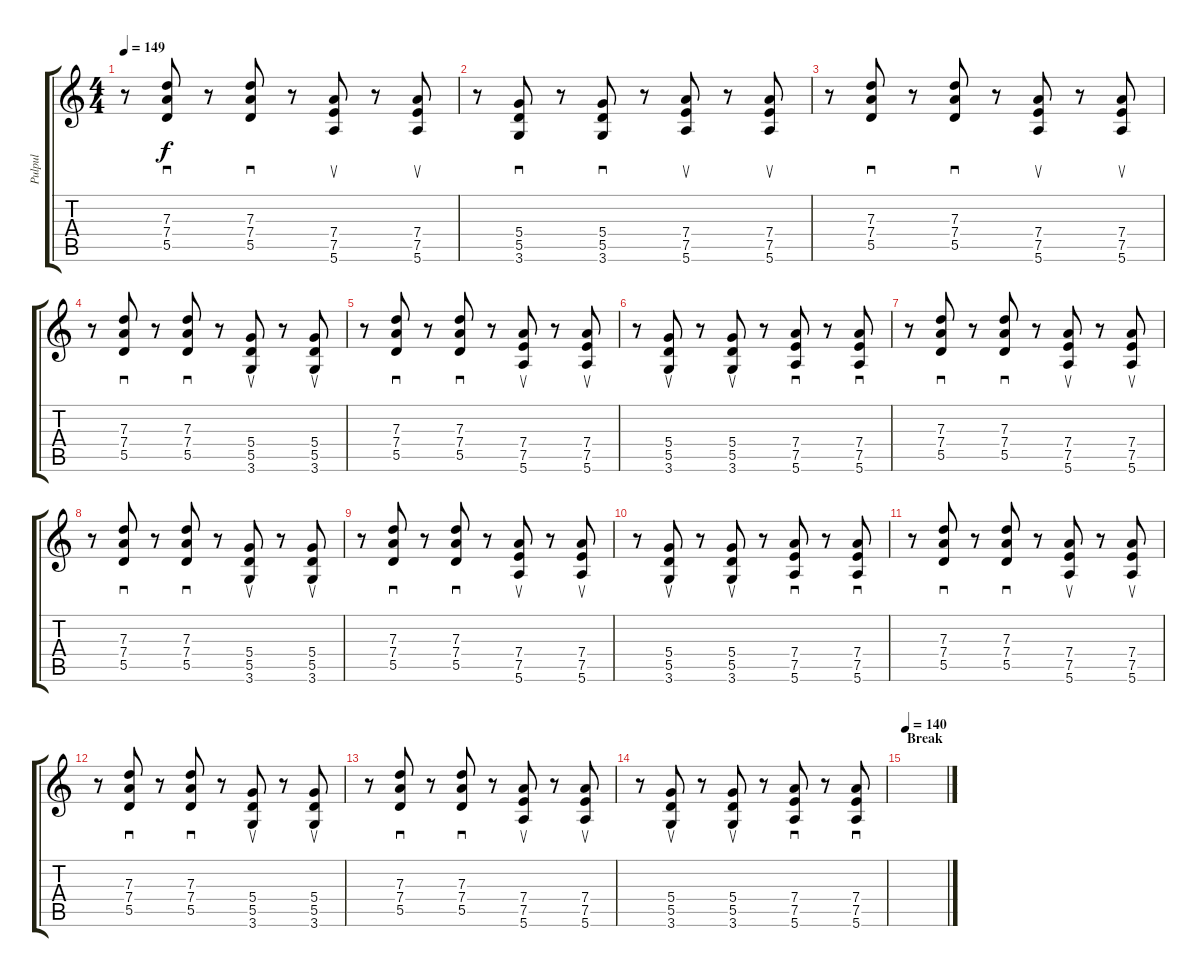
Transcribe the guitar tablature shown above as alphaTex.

\track ("Pulpul" "Pulpul") {instrument electricguitarclean}
\staff {score tabs}
\tuning (E4 B3 G3 D3 A2 E2) {hide}
\ts (4 4)
\tempo 149
\clef g2
\ks c
r.8{dy f} (7.3 7.4 5.5).8{sd} r.8 (7.3 7.4 5.5).8{sd} r.8 (7.4 7.5 5.6).8{su} r.8 (7.4 7.5 5.6).8{su} |
r.8 (5.4 5.5 3.6).8{sd} r.8 (5.4 5.5 3.6).8{sd} r.8 (7.4 7.5 5.6).8{su} r.8 (7.4 7.5 5.6).8{su} |
r.8 (7.3 7.4 5.5).8{sd} r.8 (7.3 7.4 5.5).8{sd} r.8 (7.4 7.5 5.6).8{su} r.8 (7.4 7.5 5.6).8{su} |
r.8 (7.3 7.4 5.5).8{sd} r.8 (7.3 7.4 5.5).8{sd} r.8 (5.4 5.5 3.6).8{su} r.8 (5.4 5.5 3.6).8{su} |
r.8 (7.3 7.4 5.5).8{sd} r.8 (7.3 7.4 5.5).8{sd} r.8 (7.4 7.5 5.6).8{su} r.8 (7.4 7.5 5.6).8{su} |
r.8 (5.4 5.5 3.6).8{su} r.8 (5.4 5.5 3.6).8{su} r.8 (7.4 7.5 5.6).8{sd} r.8 (7.4 7.5 5.6).8{sd} |
r.8 (7.3 7.4 5.5).8{sd} r.8 (7.3 7.4 5.5).8{sd} r.8 (7.4 7.5 5.6).8{su} r.8 (7.4 7.5 5.6).8{su} |
r.8 (7.3 7.4 5.5).8{sd} r.8 (7.3 7.4 5.5).8{sd} r.8 (5.4 5.5 3.6).8{su} r.8 (5.4 5.5 3.6).8{su} |
r.8 (7.3 7.4 5.5).8{sd} r.8 (7.3 7.4 5.5).8{sd} r.8 (7.4 7.5 5.6).8{su} r.8 (7.4 7.5 5.6).8{su} |
r.8 (5.4 5.5 3.6).8{su} r.8 (5.4 5.5 3.6).8{su} r.8 (7.4 7.5 5.6).8{sd} r.8 (7.4 7.5 5.6).8{sd} |
r.8 (7.3 7.4 5.5).8{sd} r.8 (7.3 7.4 5.5).8{sd} r.8 (7.4 7.5 5.6).8{su} r.8 (7.4 7.5 5.6).8{su} |
r.8 (7.3 7.4 5.5).8{sd} r.8 (7.3 7.4 5.5).8{sd} r.8 (5.4 5.5 3.6).8{su} r.8 (5.4 5.5 3.6).8{su} |
r.8 (7.3 7.4 5.5).8{sd} r.8 (7.3 7.4 5.5).8{sd} r.8 (7.4 7.5 5.6).8{su} r.8 (7.4 7.5 5.6).8{su} |
r.8 (5.4 5.5 3.6).8{su} r.8 (5.4 5.5 3.6).8{su} r.8 (7.4 7.5 5.6).8{sd} r.8 (7.4 7.5 5.6).8{sd} |
\section ("" "Break")
\tempo 140
